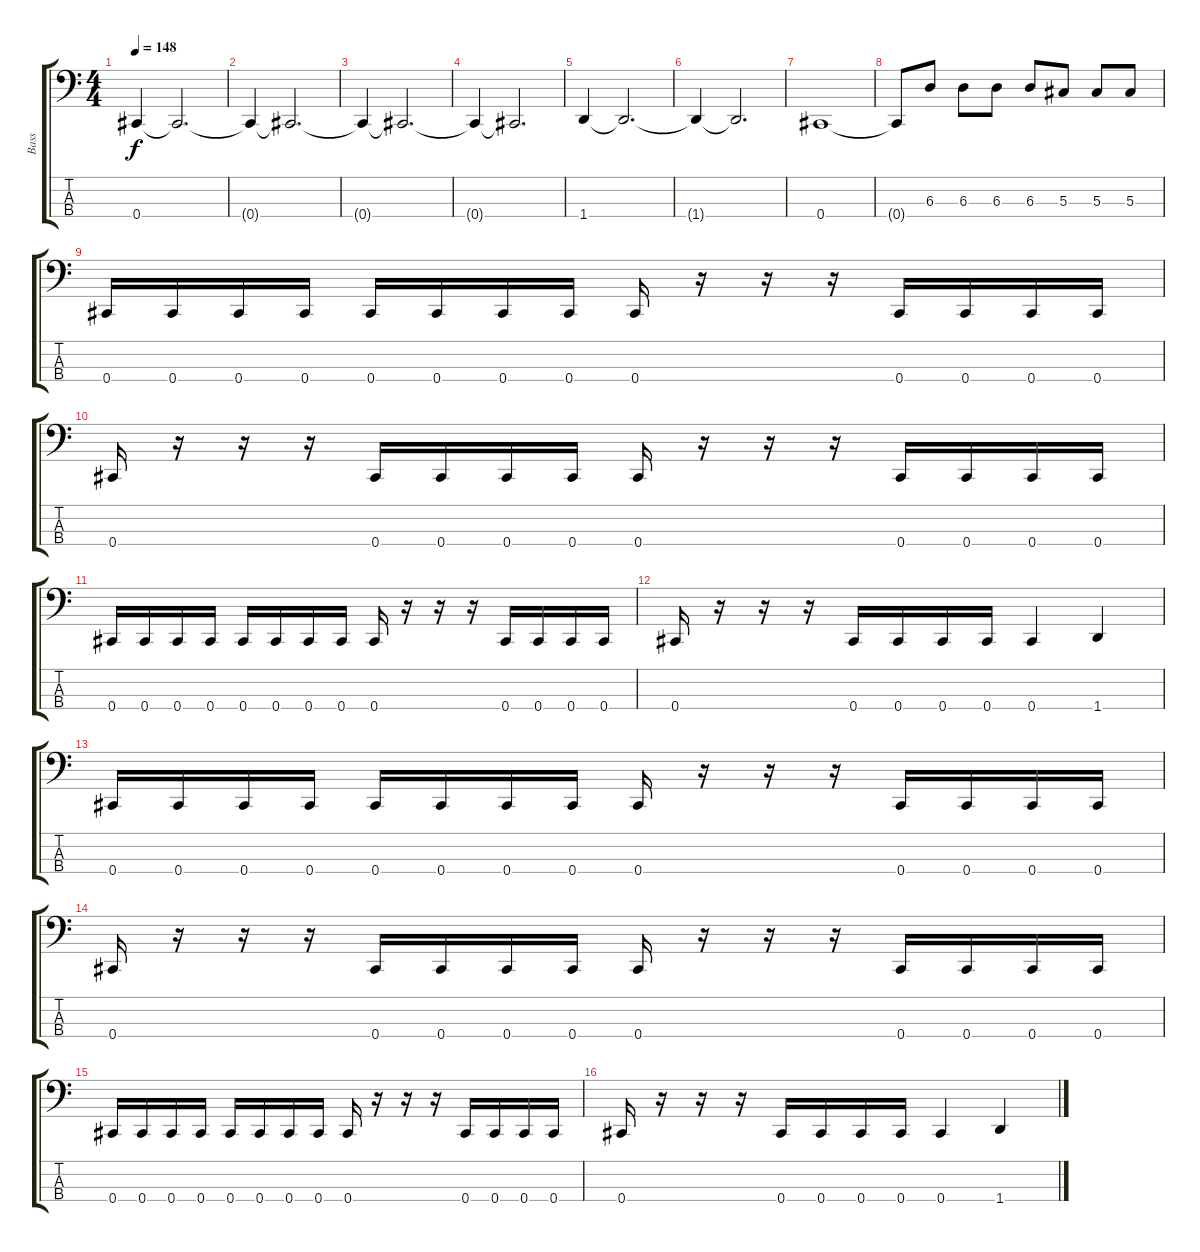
\track ("Bass" "Bass") {instrument electricbasspick}
\staff {score tabs}
\tuning (Gb2 Db2 Ab1 Db1) {hide}
\ts (4 4)
\tempo 148
\clef f4
\ks c
0.4{t}.4{dy f} 0.4{t}.2{d} |
0.4{t}.4 0.4{t}.2{d} |
0.4{t}.4 0.4{t}.2{d} |
0.4{t}.4 0.4{t}.2{d} |
1.4.4 1.4{t}.2{d} |
1.4{t}.4 1.4{t}.2{d} |
0.4.1 |
0.4{t}.8 6.3.8 6.3.8 6.3.8 6.3.8 5.3.8 5.3.8 5.3.8 |
0.4.16 0.4.16 0.4.16 0.4.16 0.4.16 0.4.16 0.4.16 0.4.16 0.4.16 r.16 r.16 r.16 0.4.16 0.4.16 0.4.16 0.4.16 |
0.4.16 r.16 r.16 r.16 0.4.16 0.4.16 0.4.16 0.4.16 0.4.16 r.16 r.16 r.16 0.4.16 0.4.16 0.4.16 0.4.16 |
0.4.16 0.4.16 0.4.16 0.4.16 0.4.16 0.4.16 0.4.16 0.4.16 0.4.16 r.16 r.16 r.16 0.4.16 0.4.16 0.4.16 0.4.16 |
0.4.16 r.16 r.16 r.16 0.4.16 0.4.16 0.4.16 0.4.16 0.4.4 1.4.4 |
0.4.16 0.4.16 0.4.16 0.4.16 0.4.16 0.4.16 0.4.16 0.4.16 0.4.16 r.16 r.16 r.16 0.4.16 0.4.16 0.4.16 0.4.16 |
0.4.16 r.16 r.16 r.16 0.4.16 0.4.16 0.4.16 0.4.16 0.4.16 r.16 r.16 r.16 0.4.16 0.4.16 0.4.16 0.4.16 |
0.4.16 0.4.16 0.4.16 0.4.16 0.4.16 0.4.16 0.4.16 0.4.16 0.4.16 r.16 r.16 r.16 0.4.16 0.4.16 0.4.16 0.4.16 |
0.4.16 r.16 r.16 r.16 0.4.16 0.4.16 0.4.16 0.4.16 0.4.4 1.4.4
